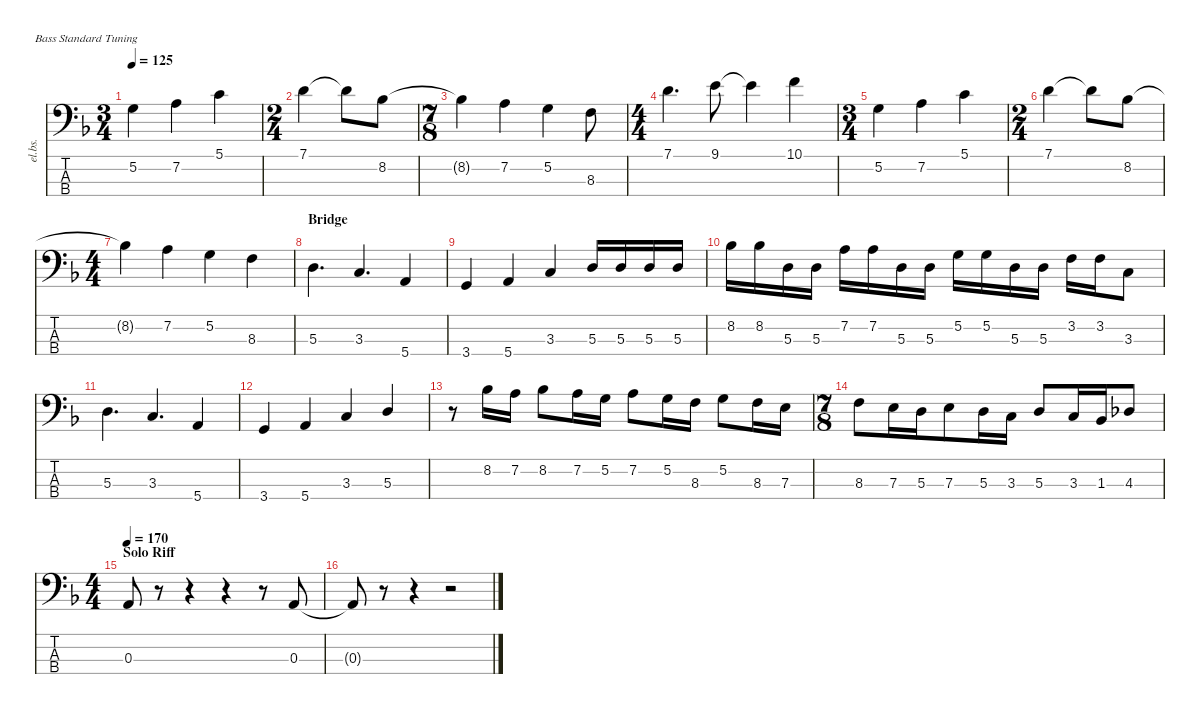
\defaultSystemsLayout 4
\hideDynamics
\bracketExtendMode nobrackets
\otherSystemsTrackNameOrientation horizontal
\track ("Bass" "el.bs.") {instrument electricbassfinger}
\staff {score tabs}
\tuning (G2 D2 A1 E1)
\ts (3 4)
\tempo 125
\clef f4
\ks f
5.2{acc forcenatural}.4{dy f beam Down} 7.2{acc forcenatural}.4{beam Down} 5.1{acc forcenatural}.4{beam Down} |
\ts (2 4)
7.1{acc forcenatural}.4{beam Down} 7.1{t acc forcenatural}.8{beam Down} 8.2{acc b}.8{beam Down} |
\ts (7 8)
8.2{t acc b}.4{beam Down} 7.2{acc forcenatural}.4{beam Down} 5.2{acc forcenatural}.4{beam Down} 8.3{acc forcenatural}.8{beam Down} |
\ts (4 4)
7.1{acc forcenatural}.4{d beam Down} 9.1{acc forcenatural}.8{beam Down} 9.1{t acc forcenatural}.4{beam Down} 10.1{acc forcenatural}.4{beam Down} |
\ts (3 4)
5.2{acc forcenatural}.4{beam Down} 7.2{acc forcenatural}.4{beam Down} 5.1{acc forcenatural}.4{beam Down} |
\ts (2 4)
7.1{acc forcenatural}.4{beam Down} 7.1{t acc forcenatural}.8{beam Down} 8.2{acc b}.8{beam Down} |
\ts (4 4)
8.2{t acc b}.4{beam Down} 7.2{acc forcenatural}.4{beam Down} 5.2{acc forcenatural}.4{beam Down} 8.3{acc forcenatural}.4{beam Down} |
\section ("" "Bridge")
5.3{acc forcenatural}.4{d beam Down} 3.3{acc forcenatural}.4{d beam Up} 5.4{acc forcenatural}.4{beam Up} |
3.4{acc forcenatural}.4{beam Up} 5.4{acc forcenatural}.4{beam Up} 3.3{acc forcenatural}.4{beam Up} 5.3{acc forcenatural}.16{beam Up} 5.3{acc forcenatural}.16{beam Up} 5.3{acc forcenatural}.16{beam Up} 5.3{acc forcenatural}.16{beam Up} |
8.2{acc b}.16{beam Down} 8.2{acc b}.16{beam Down} 5.3{acc forcenatural}.16{beam Down} 5.3{acc forcenatural}.16{beam Down} 7.2{acc forcenatural}.16{beam Down} 7.2{acc forcenatural}.16{beam Down} 5.3{acc forcenatural}.16{beam Down} 5.3{acc forcenatural}.16{beam Down} 5.2{acc forcenatural}.16{beam Down} 5.2{acc forcenatural}.16{beam Down} 5.3{acc forcenatural}.16{beam Down} 5.3{acc forcenatural}.16{beam Down} 3.2{acc forcenatural}.16{beam Down} 3.2{acc forcenatural}.16{beam Down} 3.3{acc forcenatural}.8{beam Down} |
5.3{acc forcenatural}.4{d beam Down} 3.3{acc forcenatural}.4{d beam Up} 5.4{acc forcenatural}.4{beam Up} |
3.4{acc forcenatural}.4{beam Up} 5.4{acc forcenatural}.4{beam Up} 3.3{acc forcenatural}.4{beam Up} 5.3{acc forcenatural}.4{beam Up} |
r.8{beam Down} 8.2{acc b}.16{beam Down} 7.2{acc forcenatural}.16{beam Down} 8.2{acc b}.8{beam Down} 7.2{acc forcenatural}.16{beam Down} 5.2{acc forcenatural}.16{beam Down} 7.2{acc forcenatural}.8{beam Down} 5.2{acc forcenatural}.16{beam Down} 8.3{acc forcenatural}.16{beam Down} 5.2{acc forcenatural}.8{beam Down} 8.3{acc forcenatural}.16{beam Down} 7.3{acc forcenatural}.16{beam Down} |
\ts (7 8)
8.3{acc forcenatural}.8{beam Down} 7.3{acc forcenatural}.16{beam Down} 5.3{acc forcenatural}.16{beam Down} 7.3{acc forcenatural}.8{beam Down} 5.3{acc forcenatural}.16{beam Up} 3.3{acc forcenatural}.16{beam Up} 5.3{acc forcenatural}.8{beam Up} 3.3{acc forcenatural}.16{beam Up} 1.3{acc b}.16{beam Up} 4.3{acc b}.8{beam Up} |
\ts (4 4)
\section ("" "Solo Riff")
\tempo 170
0.3{acc forcenatural}.8{beam Up} r.8{beam Up} r.4{beam Up} r.4{beam Up} r.8{beam Up} 0.3{acc forcenatural}.8{beam Up} |
0.3{t acc forcenatural}.8{beam Up} r.8{beam Up} r.4{beam Up} r.2{beam Up}
